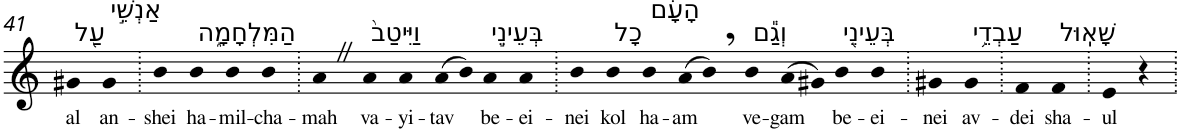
**kern	**text
*part1	*part1
*staff1	*staff1
*I"Piano	*
*I'Pno	*
!!LO:PB:g=z
*clefG2	*
*k[]	*
=41	=41
!LO:TX:a:t=עַ֖ל	!
!	!LO:LY:b
4g#X	al
!LO:TX:a:t=אַנְשֵׁ֣י	!
!	!LO:LY:b
4g#	an-
=42.	=42.
!	!LO:LY:b
4b	-shei
!LO:TX:a:t=הַמִּלְחָמָ֑ה	!
!	!LO:LY:b
4b	ha-
!	!LO:LY:b
4b	-mil-
!	!LO:LY:b
4b	-cha-
=43.	=43.
!	!LO:LY:b
4aZ	-mah
!LO:TX:a:t=וַיִּיטַב֙	!
!	!LO:LY:b
4a	va-
!	!LO:LY:b
4a	-yi-
!	!LO:LY:b
(>8a	-tav
8b)	.
!LO:TX:a:t=בְּעֵינֵ֣י	!
!	!LO:LY:b
4a	be-
!	!LO:LY:b
4a	-ei-
=44.	=44.
!	!LO:LY:b
4b	-nei
!LO:TX:a:t=כָל	!
!	!LO:LY:b
4b	kol
!LO:TX:a:t=הָעָ֔ם	!
!	!LO:LY:b
4b	ha-
!	!LO:LY:b
(>8a	-am
8b,)	.
!LO:TX:a:t=וְגַ֕ם	!
!	!LO:LY:b
4b	ve-
!	!LO:LY:b
(>8a	-gam
8g#X)	.
!LO:TX:a:t=בְּעֵינֵ֖י	!
!	!LO:LY:b
4b	be-
!	!LO:LY:b
4b	-ei-
=45.	=45.
!	!LO:LY:b
4g#X	-nei
!LO:TX:a:t=עַבְדֵ֥י	!
!	!LO:LY:b
4g#	av-
=46.	=46.
!	!LO:LY:b
4f	-dei
!LO:TX:a:t=שָׁאֽוּל	!
!	!LO:LY:b
4f	sha-
=47.	=47.
!	!LO:LY:b
4e	-ul
4r	.
=.	=.
*-	*-
